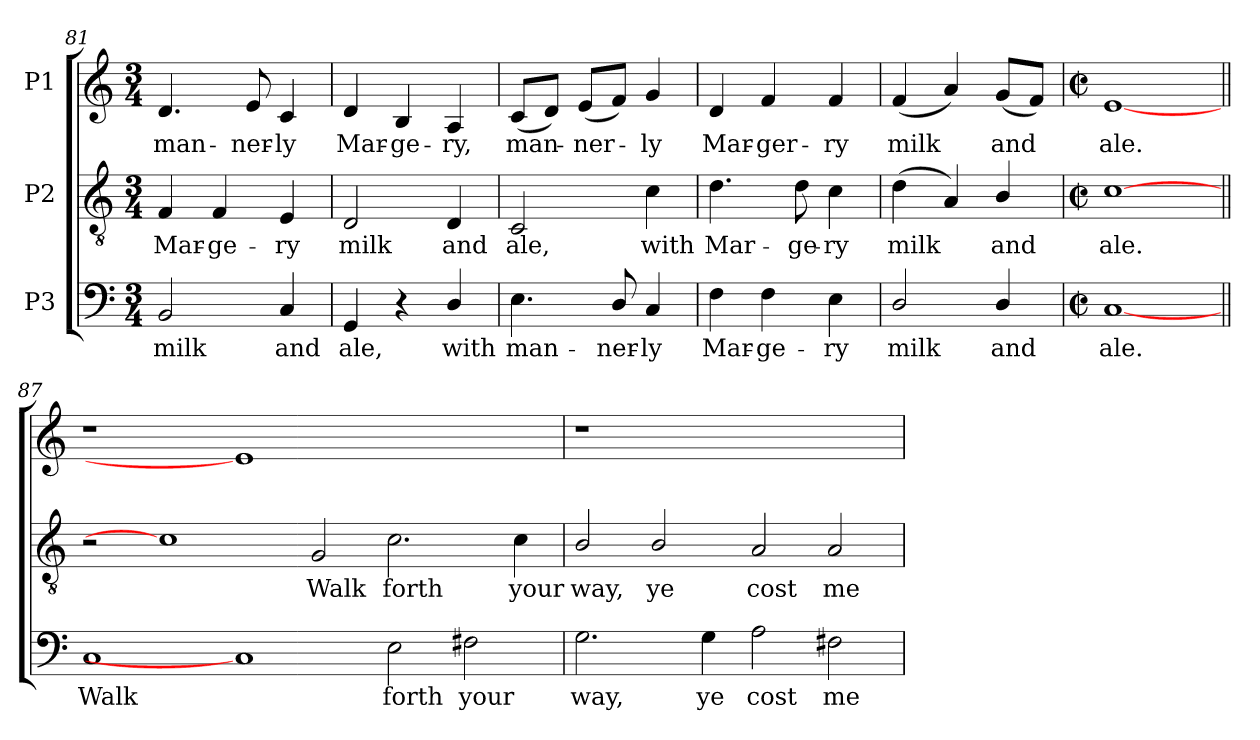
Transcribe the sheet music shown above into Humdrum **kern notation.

**kern	**text	**kern	**text	**kern	**text
*part3	*part3	*part2	*part2	*part1	*part1
*staff3	*staff3	*staff2	*staff2	*staff1	*staff1
*I"P3	*	*I"P2	*	*I"P1	*
*clefF4	*	*clefGv2	*	*clefG2	*
*	*	*ITrd7c12	*	*	*
*k[]	*	*k[]	*	*k[]	*
*C:	*	*C:	*	*C:	*
*M3/4	*	*M3/4	*	*M3/4	*
=81	=81	=81	=81	=81	=81
!	!LO:LY:b:color=#000000	!	!	!	!
!	!	!	!LO:LY:b:color=#000000	!	!
!	!	!	!	!	!LO:LY:b:color=#000000
2BBi/	milk	4FFi/	Mar-	4.di/	man-
!	!	!	!LO:LY:b:color=#000000	!	!
.	.	4FFi/	-ge-	.	.
!	!	!	!	!	!LO:LY:b:color=#000000
.	.	.	.	8ei/	-ner-
!	!LO:LY:b:color=#000000	!	!	!	!
!	!	!	!LO:LY:b:color=#000000	!	!
!	!	!	!	!	!LO:LY:b:color=#000000
4Ci/	and	4EEi/	-ry	4ci/	-ly
=82	=82	=82	=82	=82	=82
!	!LO:LY:b:color=#000000	!	!	!	!
!	!	!	!LO:LY:b:color=#000000	!	!
!	!	!	!	!	!LO:LY:b:color=#000000
4GGi/	ale,	2DDi/	milk	4di/	Mar-
!	!	!	!	!	!LO:LY:b:color=#000000
4r	.	.	.	4Bi/	-ge-
!	!LO:LY:b:color=#000000	!	!	!	!
!	!	!	!LO:LY:b:color=#000000	!	!
!	!	!	!	!	!LO:LY:b:color=#000000
4Di/	with	4DDi/	and	4Ai/	-ry,
=83	=83	=83	=83	=83	=83
!	!LO:LY:b:color=#000000	!	!	!	!
!	!	!	!LO:LY:b:color=#000000	!	!
!	!	!	!	!	!LO:LY:b:color=#000000
4.Ei\	man-	2CCi/	ale,	(8ci/L	man-
.	.	.	.	8di/J)	.
!	!	!	!	!	!LO:LY:b:color=#000000
.	.	.	.	(8ei/L	-ner-
!	!LO:LY:b:color=#000000	!	!	!	!
8Di/	-ner-	.	.	8fi/J)	.
!	!LO:LY:b:color=#000000	!	!	!	!
!	!	!	!LO:LY:b:color=#000000	!	!
!	!	!	!	!	!LO:LY:b:color=#000000
4Ci/	-ly	4Ci\	with	4gi/	-ly
!!LO:PB:g=z
=84	=84	=84	=84	=84	=84
!	!LO:LY:b:color=#000000	!	!	!	!
!	!	!	!LO:LY:b:color=#000000	!	!
!	!	!	!	!	!LO:LY:b:color=#000000
4Fi\	Mar-	4.Di\	Mar-	4di/	Mar-
!	!LO:LY:b:color=#000000	!	!	!	!
!	!	!	!	!	!LO:LY:b:color=#000000
4Fi\	-ge-	.	.	4fi/	-ger-
!	!	!	!LO:LY:b:color=#000000	!	!
.	.	8Di\	-ge-	.	.
!	!LO:LY:b:color=#000000	!	!	!	!
!	!	!	!LO:LY:b:color=#000000	!	!
!	!	!	!	!	!LO:LY:b:color=#000000
4Ei\	-ry	4Ci\	-ry	4fi/	-ry
=85	=85	=85	=85	=85	=85
!	!LO:LY:b:color=#000000	!	!	!	!
!	!	!	!LO:LY:b:color=#000000	!	!
!	!	!	!	!	!LO:LY:b:color=#000000
2Di/	milk	(4Di\	milk	(4fi/	milk
.	.	4AAi/)	.	4ai/)	.
!	!LO:LY:b:color=#000000	!	!	!	!
!	!	!	!LO:LY:b:color=#000000	!	!
!	!	!	!	!	!LO:LY:b:color=#000000
4Di/	and	4BBi/	and	(8gi/L	and
.	.	.	.	8fi/J)	.
=86	=86	=86	=86	=86	=86
*M2/2	*	*M2/2	*	*M2/2	*
*met(c|)	*	*met(c|)	*	*met(c|)	*
!	!LO:LY:b:color=#000000	!	!	!	!
!	!	!	!LO:LY:b:color=#000000	!	!
!	!	!	!	!	!LO:LY:b:color=#000000
[1Ci	ale.	[1Ci	ale.	[1ei	ale.
=87||	=87||	=87||	=87||	=87||	=87||
!	!LO:LY:b:color=#000000	!	!	!LO:N:vis=1	!
1Ci	Walk	2r	.	1r	.
.	.	1Ci]	.	.	.
1Ci]	.	.	.	1ei]	.
!	!	!	!LO:LY:b:color=#000000	!	!
.	.	2GGi/	Walk	.	.
!	!LO:LY:b:color=#000000	!	!	!	!
!	!	!	!LO:LY:b:color=#000000	!	!
2Ei\	forth	2.Ci\	forth	1ryy	.
!	!LO:LY:b:color=#000000	!	!	!	!
2F#Xi\	your	.	.	.	.
!	!	!	!LO:LY:b:color=#000000	!	!
.	.	4Ci\	your	.	.
=88	=88	=88	=88	=88	=88
!	!LO:LY:b:color=#000000	!	!	!	!
!	!	!	!LO:LY:b:color=#000000	!LO:N:vis=1	!
2.Gi\	way,	2BBi/	way,	1r	.
!	!	!	!LO:LY:b:color=#000000	!	!
.	.	2BBi/	ye	.	.
!	!LO:LY:b:color=#000000	!	!	!	!
4Gi\	ye	.	.	.	.
!	!LO:LY:b:color=#000000	!	!	!	!
!	!	!	!LO:LY:b:color=#000000	!	!
2Ai\	cost	2AAi/	cost	1ryy	.
!	!LO:LY:b:color=#000000	!	!	!	!
!	!	!	!LO:LY:b:color=#000000	!	!
2F#Xi\	me	2AAi/	me	.	.
=	=	=	=	=	=
*-	*-	*-	*-	*-	*-
